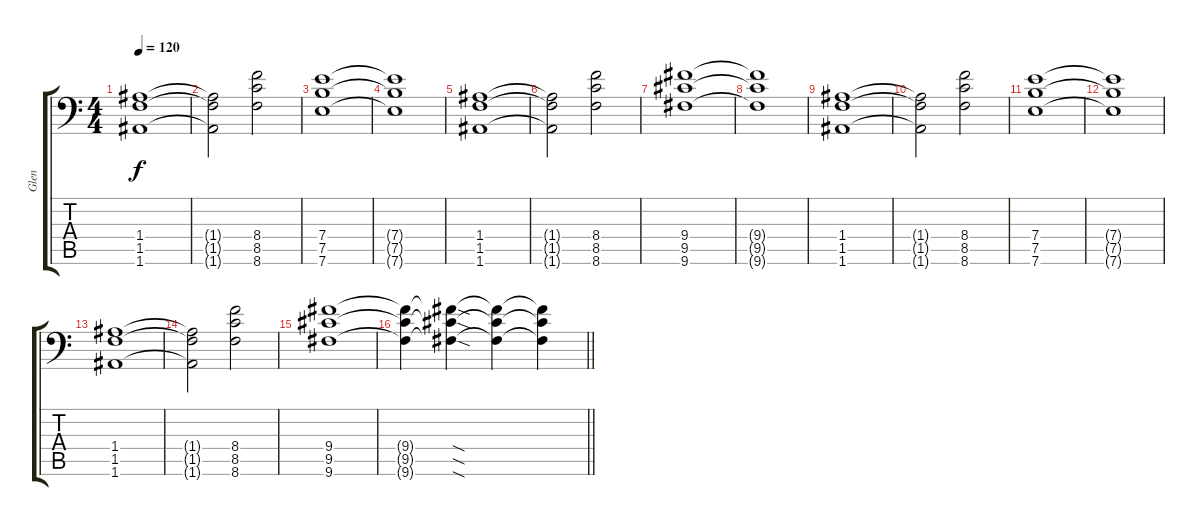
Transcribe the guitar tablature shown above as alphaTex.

\track ("Glen" "Glen") {instrument distortionguitar}
\staff {score tabs}
\tuning (B3 Gb3 D3 A2 E2 A1) {hide}
\ts (4 4)
\section ("" "")
\tempo 120
\clef f4
\ks c
(1.4 1.5 1.6).1{dy f} |
(1.4{t} 1.5{t} 1.6{t}).2 (8.4 8.5 8.6).2 |
(7.4 7.5 7.6).1 |
(7.4{t} 7.5{t} 7.6{t}).1 |
(1.4 1.5 1.6).1 |
(1.4{t} 1.5{t} 1.6{t}).2 (8.4 8.5 8.6).2 |
(9.4 9.5 9.6).1 |
(9.4{t} 9.5{t} 9.6{t}).1 |
(1.4 1.5 1.6).1 |
(1.4{t} 1.5{t} 1.6{t}).2 (8.4 8.5 8.6).2 |
(7.4 7.5 7.6).1 |
(7.4{t} 7.5{t} 7.6{t}).1 |
(1.4 1.5 1.6).1 |
(1.4{t} 1.5{t} 1.6{t}).2 (8.4 8.5 8.6).2 |
(9.4 9.5 9.6).1 |
\barLineRight lightlight
(9.4{t} 9.5{t} 9.6{t}).4 (9.4{sod t} 9.5{sod t} 9.6{sod t}).4 (9.4{t} 9.5{t} 9.6{t}).4 (9.4{t} 9.5{t} 9.6{t}).4
